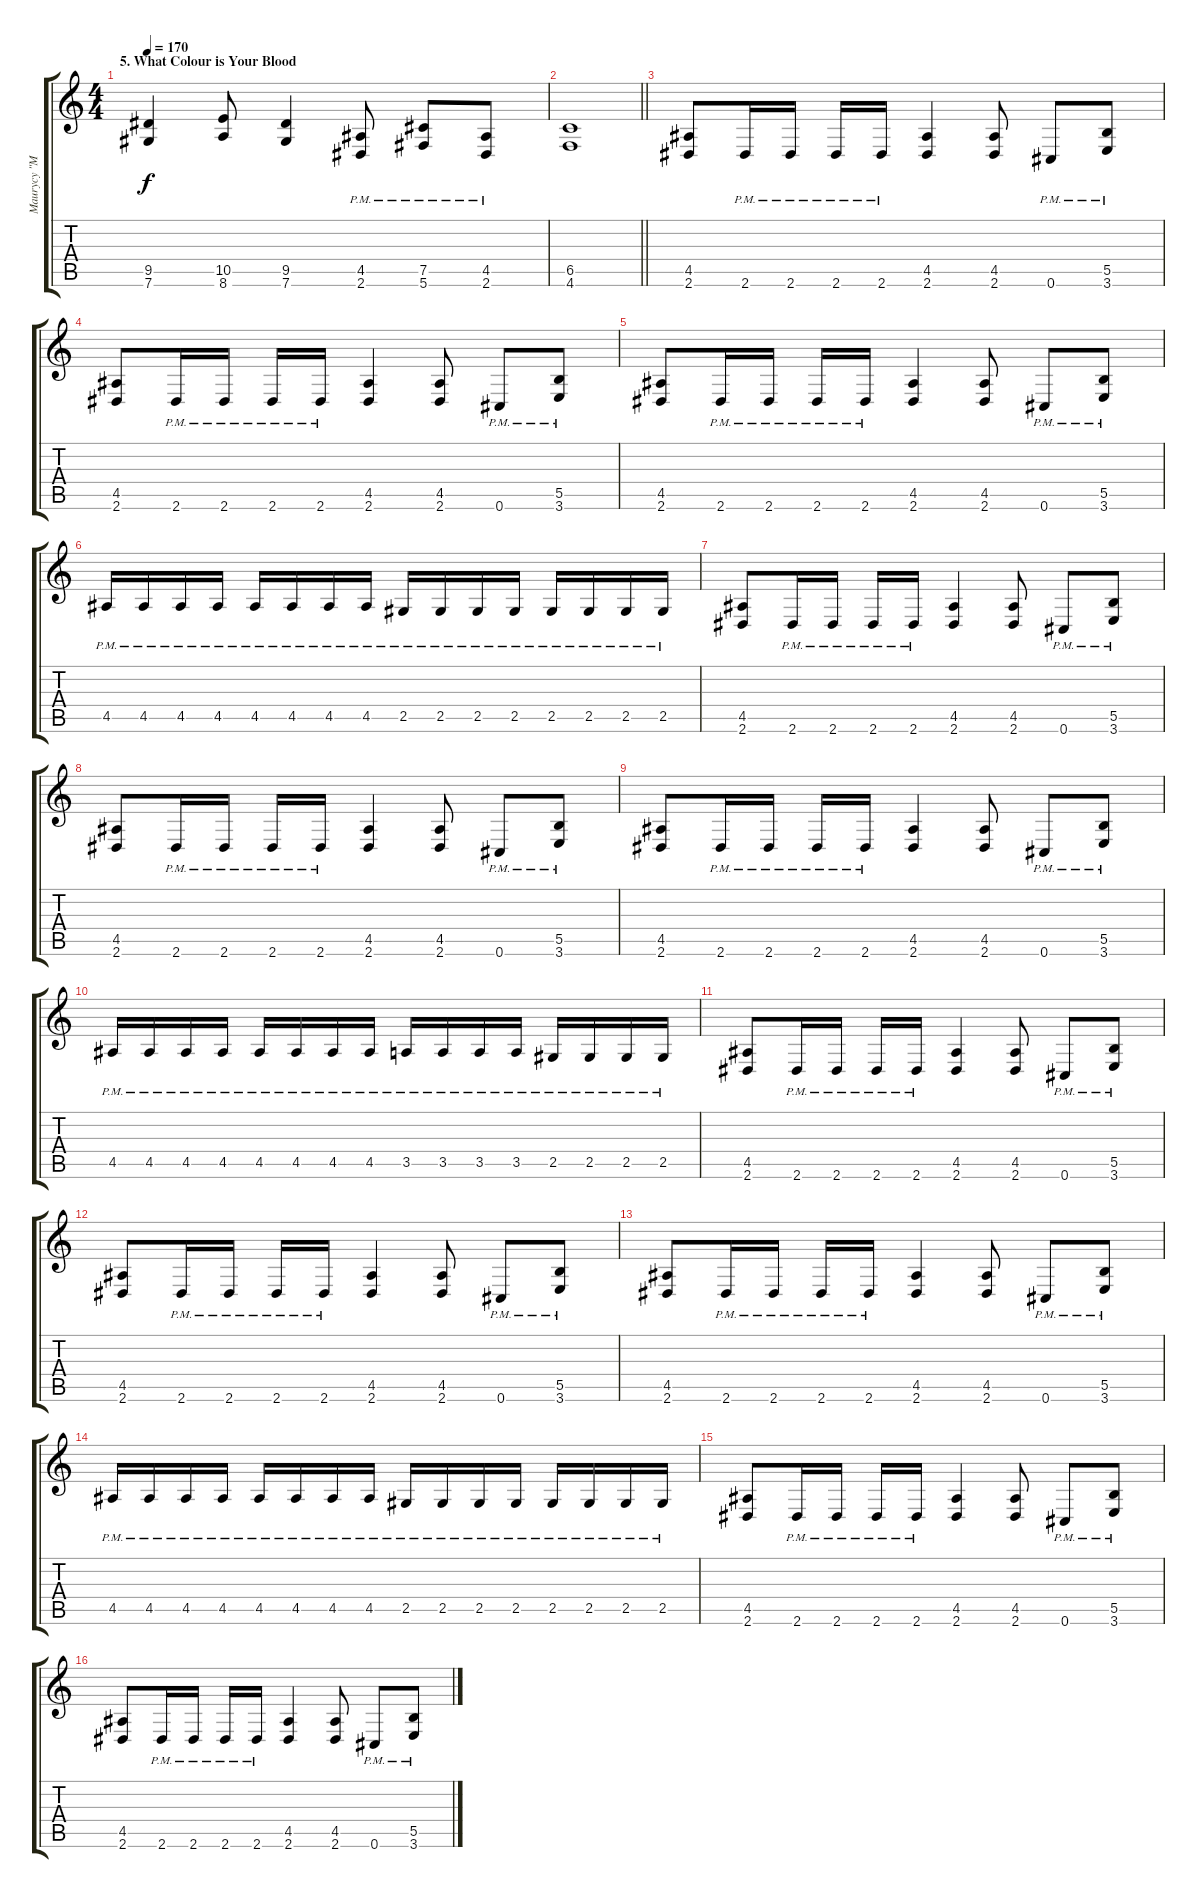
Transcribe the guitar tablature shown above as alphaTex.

\track ("Maurycy \"Mauser\" Stefanowicz (Rythm)" "Maurycy \"M") {instrument overdrivenguitar}
\staff {score tabs}
\tuning (Db4 Ab3 E3 B2 Gb2 Db2) {hide}
\ts (4 4)
\section ("" "5. What Colour is Your Blood")
\tempo 170
\clef g2
\ks c
(9.5 7.6).4{dy f} (10.5 8.6).8 (9.5 7.6).4 (4.5{pm} 2.6{pm}).8 (7.5{pm} 5.6{pm}).8 (4.5{pm} 2.6{pm}).8 |
\barLineRight lightlight
(6.5 4.6).1 |
(4.5 2.6).8 2.6{pm}.16 2.6{pm}.16 2.6{pm}.16 2.6{pm}.16 (4.5 2.6).4 (4.5 2.6).8 0.6{pm}.8 (5.5{pm} 3.6{pm}).8 |
(4.5 2.6).8 2.6{pm}.16 2.6{pm}.16 2.6{pm}.16 2.6{pm}.16 (4.5 2.6).4 (4.5 2.6).8 0.6{pm}.8 (5.5{pm} 3.6{pm}).8 |
(4.5 2.6).8 2.6{pm}.16 2.6{pm}.16 2.6{pm}.16 2.6{pm}.16 (4.5 2.6).4 (4.5 2.6).8 0.6{pm}.8 (5.5{pm} 3.6{pm}).8 |
4.5{pm}.16 4.5{pm}.16 4.5{pm}.16 4.5{pm}.16 4.5{pm}.16 4.5{pm}.16 4.5{pm}.16 4.5{pm}.16 2.5{pm}.16 2.5{pm}.16 2.5{pm}.16 2.5{pm}.16 2.5{pm}.16 2.5{pm}.16 2.5{pm}.16 2.5{pm}.16 |
(4.5 2.6).8 2.6{pm}.16 2.6{pm}.16 2.6{pm}.16 2.6{pm}.16 (4.5 2.6).4 (4.5 2.6).8 0.6{pm}.8 (5.5{pm} 3.6{pm}).8 |
(4.5 2.6).8 2.6{pm}.16 2.6{pm}.16 2.6{pm}.16 2.6{pm}.16 (4.5 2.6).4 (4.5 2.6).8 0.6{pm}.8 (5.5{pm} 3.6{pm}).8 |
(4.5 2.6).8 2.6{pm}.16 2.6{pm}.16 2.6{pm}.16 2.6{pm}.16 (4.5 2.6).4 (4.5 2.6).8 0.6{pm}.8 (5.5{pm} 3.6{pm}).8 |
4.5{pm}.16 4.5{pm}.16 4.5{pm}.16 4.5{pm}.16 4.5{pm}.16 4.5{pm}.16 4.5{pm}.16 4.5{pm}.16 3.5{pm}.16 3.5{pm}.16 3.5{pm}.16 3.5{pm}.16 2.5{pm}.16 2.5{pm}.16 2.5{pm}.16 2.5{pm}.16 |
(4.5 2.6).8 2.6{pm}.16 2.6{pm}.16 2.6{pm}.16 2.6{pm}.16 (4.5 2.6).4 (4.5 2.6).8 0.6{pm}.8 (5.5{pm} 3.6{pm}).8 |
(4.5 2.6).8 2.6{pm}.16 2.6{pm}.16 2.6{pm}.16 2.6{pm}.16 (4.5 2.6).4 (4.5 2.6).8 0.6{pm}.8 (5.5{pm} 3.6{pm}).8 |
(4.5 2.6).8 2.6{pm}.16 2.6{pm}.16 2.6{pm}.16 2.6{pm}.16 (4.5 2.6).4 (4.5 2.6).8 0.6{pm}.8 (5.5{pm} 3.6{pm}).8 |
4.5{pm}.16 4.5{pm}.16 4.5{pm}.16 4.5{pm}.16 4.5{pm}.16 4.5{pm}.16 4.5{pm}.16 4.5{pm}.16 2.5{pm}.16 2.5{pm}.16 2.5{pm}.16 2.5{pm}.16 2.5{pm}.16 2.5{pm}.16 2.5{pm}.16 2.5{pm}.16 |
(4.5 2.6).8 2.6{pm}.16 2.6{pm}.16 2.6{pm}.16 2.6{pm}.16 (4.5 2.6).4 (4.5 2.6).8 0.6{pm}.8 (5.5{pm} 3.6{pm}).8 |
(4.5 2.6).8 2.6{pm}.16 2.6{pm}.16 2.6{pm}.16 2.6{pm}.16 (4.5 2.6).4 (4.5 2.6).8 0.6{pm}.8 (5.5{pm} 3.6{pm}).8
